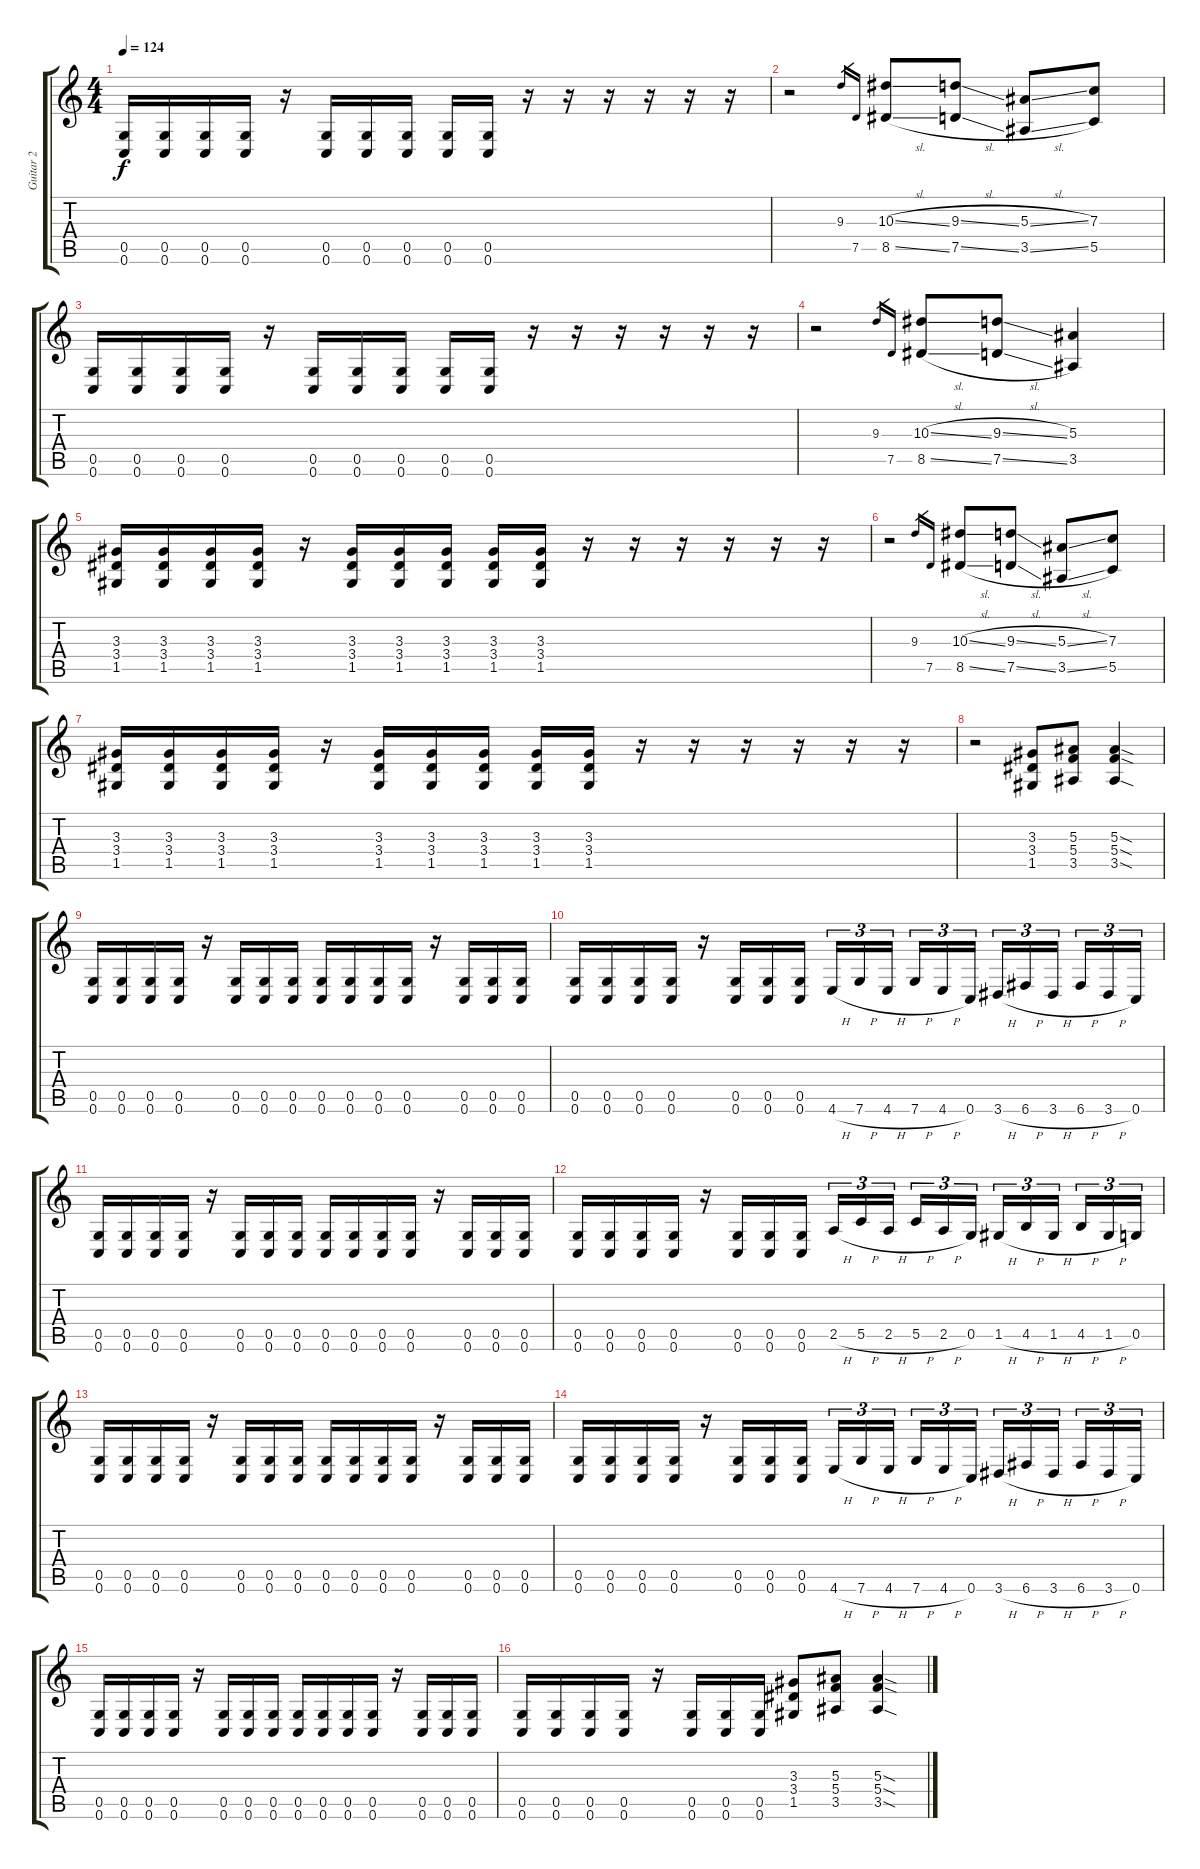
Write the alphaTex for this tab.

\track ("Guitar 2" "Guitar 2") {instrument distortionguitar}
\staff {score tabs}
\tuning (D4 A3 F3 C3 G2 C2) {hide}
\ts (4 4)
\tempo 124
\clef g2
\ks c
(0.5 0.6).16{dy f} (0.5 0.6).16 (0.5 0.6).16 (0.5 0.6).16 r.16 (0.5 0.6).16 (0.5 0.6).16 (0.5 0.6).16 (0.5 0.6).16 (0.5 0.6).16 r.16 r.16 r.16 r.16 r.16 r.16 |
r.2 9.3.16{gr} 7.5.16{gr} (10.3{sl} 8.5{sl}).8 (9.3{sl} 7.5{sl}).8 (5.3{sl} 3.5{sl}).8 (7.3 5.5).8 |
(0.5 0.6).16 (0.5 0.6).16 (0.5 0.6).16 (0.5 0.6).16 r.16 (0.5 0.6).16 (0.5 0.6).16 (0.5 0.6).16 (0.5 0.6).16 (0.5 0.6).16 r.16 r.16 r.16 r.16 r.16 r.16 |
r.2 9.3.16{gr} 7.5.16{gr} (10.3{sl} 8.5{sl}).8 (9.3{sl} 7.5{sl}).8 (5.3 3.5).4 |
(3.3 3.4 1.5).16 (3.3 3.4 1.5).16 (3.3 3.4 1.5).16 (3.3 3.4 1.5).16 r.16 (3.3 3.4 1.5).16 (3.3 3.4 1.5).16 (3.3 3.4 1.5).16 (3.3 3.4 1.5).16 (3.3 3.4 1.5).16 r.16 r.16 r.16 r.16 r.16 r.16 |
r.2 9.3.16{gr} 7.5.16{gr} (10.3{sl} 8.5{sl}).8 (9.3{sl} 7.5{sl}).8 (5.3{sl} 3.5{sl}).8 (7.3 5.5).8 |
(3.3 3.4 1.5).16 (3.3 3.4 1.5).16 (3.3 3.4 1.5).16 (3.3 3.4 1.5).16 r.16 (3.3 3.4 1.5).16 (3.3 3.4 1.5).16 (3.3 3.4 1.5).16 (3.3 3.4 1.5).16 (3.3 3.4 1.5).16 r.16 r.16 r.16 r.16 r.16 r.16 |
r.2 (3.3 3.4 1.5).8 (5.3 5.4 3.5).8 (5.3{sod} 5.4{sod} 3.5{sod}).4 |
(0.5 0.6).16 (0.5 0.6).16 (0.5 0.6).16 (0.5 0.6).16 r.16 (0.5 0.6).16 (0.5 0.6).16 (0.5 0.6).16 (0.5 0.6).16 (0.5 0.6).16 (0.5 0.6).16 (0.5 0.6).16 r.16 (0.5 0.6).16 (0.5 0.6).16 (0.5 0.6).16 |
(0.5 0.6).16 (0.5 0.6).16 (0.5 0.6).16 (0.5 0.6).16 r.16 (0.5 0.6).16 (0.5 0.6).16 (0.5 0.6).16 4.6{h}.16{tu (3 2)} 7.6{h}.16{tu (3 2)} 4.6{h}.16{tu (3 2)} 7.6{h}.16{tu (3 2)} 4.6{h}.16{tu (3 2)} 0.6.16{tu (3 2)} 3.6{h}.16{tu (3 2)} 6.6{h}.16{tu (3 2)} 3.6{h}.16{tu (3 2)} 6.6{h}.16{tu (3 2)} 3.6{h}.16{tu (3 2)} 0.6.16{tu (3 2)} |
(0.5 0.6).16 (0.5 0.6).16 (0.5 0.6).16 (0.5 0.6).16 r.16 (0.5 0.6).16 (0.5 0.6).16 (0.5 0.6).16 (0.5 0.6).16 (0.5 0.6).16 (0.5 0.6).16 (0.5 0.6).16 r.16 (0.5 0.6).16 (0.5 0.6).16 (0.5 0.6).16 |
(0.5 0.6).16 (0.5 0.6).16 (0.5 0.6).16 (0.5 0.6).16 r.16 (0.5 0.6).16 (0.5 0.6).16 (0.5 0.6).16 2.5{h}.16{tu (3 2)} 5.5{h}.16{tu (3 2)} 2.5{h}.16{tu (3 2)} 5.5{h}.16{tu (3 2)} 2.5{h}.16{tu (3 2)} 0.5.16{tu (3 2)} 1.5{h}.16{tu (3 2)} 4.5{h}.16{tu (3 2)} 1.5{h}.16{tu (3 2)} 4.5{h}.16{tu (3 2)} 1.5{h}.16{tu (3 2)} 0.5.16{tu (3 2)} |
(0.5 0.6).16 (0.5 0.6).16 (0.5 0.6).16 (0.5 0.6).16 r.16 (0.5 0.6).16 (0.5 0.6).16 (0.5 0.6).16 (0.5 0.6).16 (0.5 0.6).16 (0.5 0.6).16 (0.5 0.6).16 r.16 (0.5 0.6).16 (0.5 0.6).16 (0.5 0.6).16 |
(0.5 0.6).16 (0.5 0.6).16 (0.5 0.6).16 (0.5 0.6).16 r.16 (0.5 0.6).16 (0.5 0.6).16 (0.5 0.6).16 4.6{h}.16{tu (3 2)} 7.6{h}.16{tu (3 2)} 4.6{h}.16{tu (3 2)} 7.6{h}.16{tu (3 2)} 4.6{h}.16{tu (3 2)} 0.6.16{tu (3 2)} 3.6{h}.16{tu (3 2)} 6.6{h}.16{tu (3 2)} 3.6{h}.16{tu (3 2)} 6.6{h}.16{tu (3 2)} 3.6{h}.16{tu (3 2)} 0.6.16{tu (3 2)} |
(0.5 0.6).16 (0.5 0.6).16 (0.5 0.6).16 (0.5 0.6).16 r.16 (0.5 0.6).16 (0.5 0.6).16 (0.5 0.6).16 (0.5 0.6).16 (0.5 0.6).16 (0.5 0.6).16 (0.5 0.6).16 r.16 (0.5 0.6).16 (0.5 0.6).16 (0.5 0.6).16 |
(0.5 0.6).16 (0.5 0.6).16 (0.5 0.6).16 (0.5 0.6).16 r.16 (0.5 0.6).16 (0.5 0.6).16 (0.5 0.6).16 (3.3 3.4 1.5).8 (5.3 5.4 3.5).8 (5.3{sod} 5.4{sod} 3.5{sod}).4
